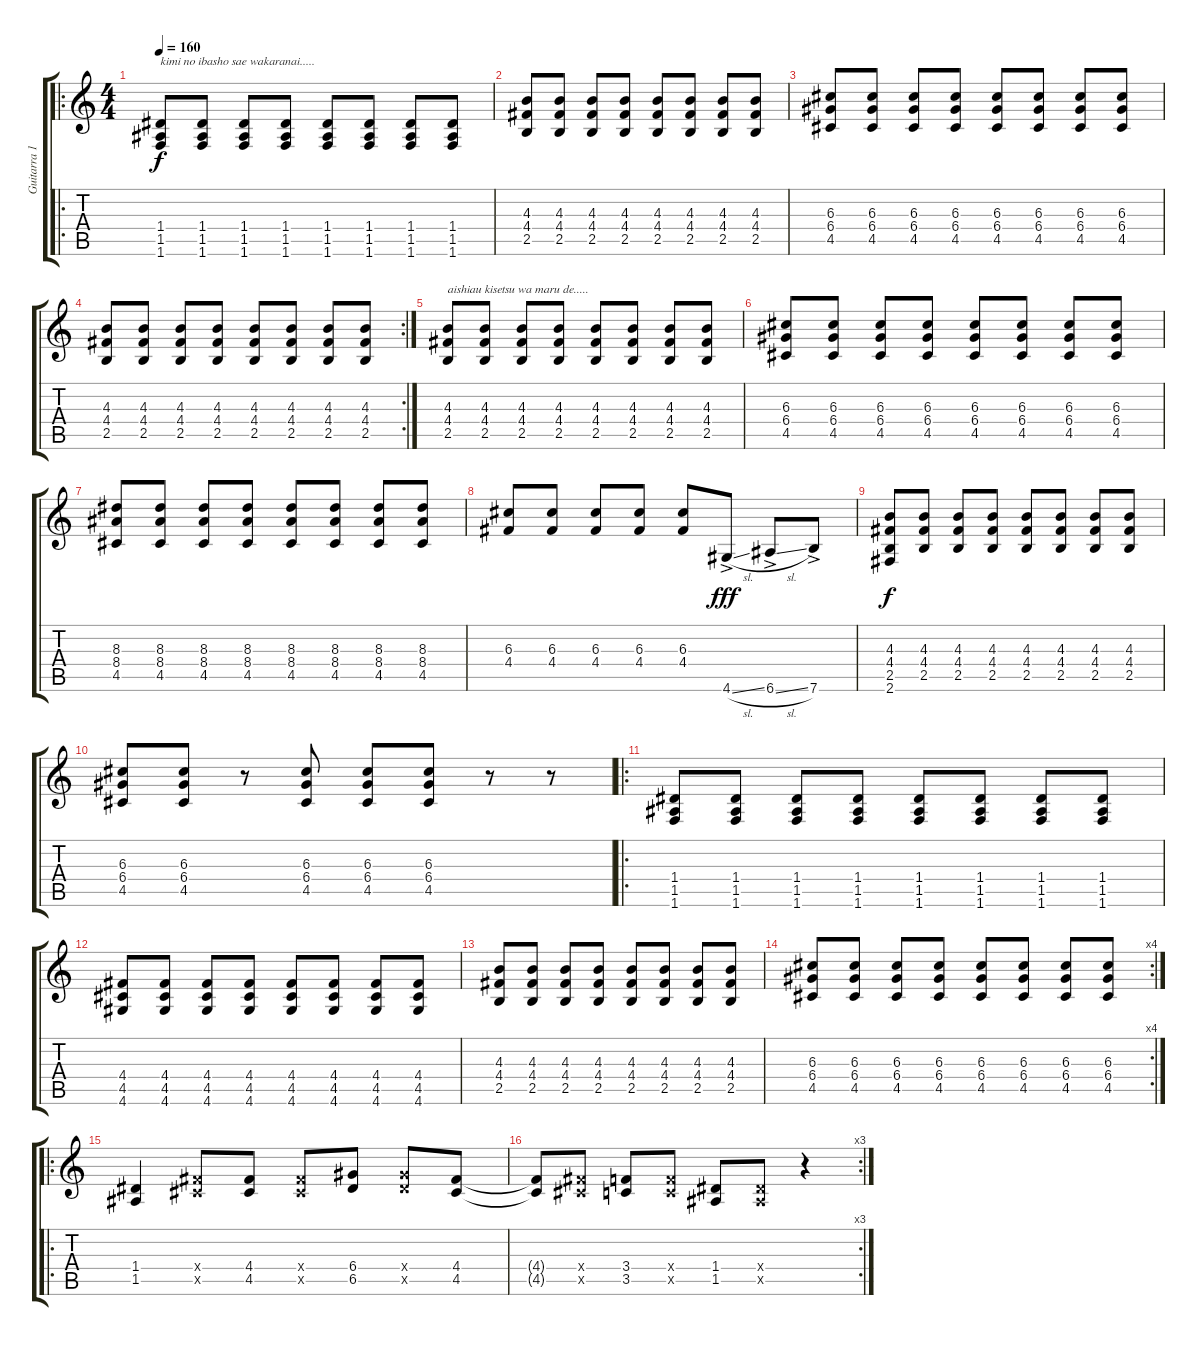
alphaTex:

\track ("Guitarra 1" "Guitarra 1") {instrument overdrivenguitar}
\staff {score tabs}
\tuning (E4 B3 G3 D3 A2 E2) {hide}
\ro
\ts (4 4)
\tempo 160
\clef g2
\ks c
(1.4 1.5 1.6).8{txt "kimi no ibasho sae wakaranai....." dy f} (1.4 1.5 1.6).8 (1.4 1.5 1.6).8 (1.4 1.5 1.6).8 (1.4 1.5 1.6).8 (1.4 1.5 1.6).8 (1.4 1.5 1.6).8 (1.4 1.5 1.6).8 |
(4.3 4.4 2.5).8 (4.3 4.4 2.5).8 (4.3 4.4 2.5).8 (4.3 4.4 2.5).8 (4.3 4.4 2.5).8 (4.3 4.4 2.5).8 (4.3 4.4 2.5).8 (4.3 4.4 2.5).8 |
(6.3 6.4 4.5).8 (6.3 6.4 4.5).8 (6.3 6.4 4.5).8 (6.3 6.4 4.5).8 (6.3 6.4 4.5).8 (6.3 6.4 4.5).8 (6.3 6.4 4.5).8 (6.3 6.4 4.5).8 |
\rc 2
(4.3 4.4 2.5).8 (4.3 4.4 2.5).8 (4.3 4.4 2.5).8 (4.3 4.4 2.5).8 (4.3 4.4 2.5).8 (4.3 4.4 2.5).8 (4.3 4.4 2.5).8 (4.3 4.4 2.5).8 |
(4.3 4.4 2.5).8{txt "aishiau kisetsu wa maru de....."} (4.3 4.4 2.5).8 (4.3 4.4 2.5).8 (4.3 4.4 2.5).8 (4.3 4.4 2.5).8 (4.3 4.4 2.5).8 (4.3 4.4 2.5).8 (4.3 4.4 2.5).8 |
(6.3 6.4 4.5).8 (6.3 6.4 4.5).8 (6.3 6.4 4.5).8 (6.3 6.4 4.5).8 (6.3 6.4 4.5).8 (6.3 6.4 4.5).8 (6.3 6.4 4.5).8 (6.3 6.4 4.5).8 |
(8.3 8.4 4.5).8 (8.3 8.4 4.5).8 (8.3 8.4 4.5).8 (8.3 8.4 4.5).8 (8.3 8.4 4.5).8 (8.3 8.4 4.5).8 (8.3 8.4 4.5).8 (8.3 8.4 4.5).8 |
(6.3 4.4).8 (6.3 4.4).8 (6.3 4.4).8 (6.3 4.4).8 (6.3 4.4).8 4.6{sl ac}.8{dy fff} 6.6{sl ac}.8 7.6{ac}.8 |
(4.3 4.4 2.5 2.6).8{dy f} (4.3 4.4 2.5).8 (4.3 4.4 2.5).8 (4.3 4.4 2.5).8 (4.3 4.4 2.5).8 (4.3 4.4 2.5).8 (4.3 4.4 2.5).8 (4.3 4.4 2.5).8 |
(6.3 6.4 4.5).8 (6.3 6.4 4.5).8 r.8 (6.3 6.4 4.5).8 (6.3 6.4 4.5).8 (6.3 6.4 4.5).8 r.8 r.8 |
\ro
(1.4 1.5 1.6).8 (1.4 1.5 1.6).8 (1.4 1.5 1.6).8 (1.4 1.5 1.6).8 (1.4 1.5 1.6).8 (1.4 1.5 1.6).8 (1.4 1.5 1.6).8 (1.4 1.5 1.6).8 |
(4.4 4.5 4.6).8 (4.4 4.5 4.6).8 (4.4 4.5 4.6).8 (4.4 4.5 4.6).8 (4.4 4.5 4.6).8 (4.4 4.5 4.6).8 (4.4 4.5 4.6).8 (4.4 4.5 4.6).8 |
(4.3 4.4 2.5).8 (4.3 4.4 2.5).8 (4.3 4.4 2.5).8 (4.3 4.4 2.5).8 (4.3 4.4 2.5).8 (4.3 4.4 2.5).8 (4.3 4.4 2.5).8 (4.3 4.4 2.5).8 |
\rc 4
(6.3 6.4 4.5).8 (6.3 6.4 4.5).8 (6.3 6.4 4.5).8 (6.3 6.4 4.5).8 (6.3 6.4 4.5).8 (6.3 6.4 4.5).8 (6.3 6.4 4.5).8 (6.3 6.4 4.5).8 |
\ro
(1.4 1.5).4 (4.4{x} 4.5{x}).8 (4.4 4.5).8 (4.4{x} 4.5{x}).8 (6.4 6.5).8 (6.4{x} 6.5{x}).8 (4.4 4.5).8 |
\rc 3
(4.4{t} 4.5{t}).8 (4.4{x} 4.5{x}).8 (3.4 3.5).8 (3.4{x} 3.5{x}).8 (1.4 1.5).8 (1.4{x} 1.5{x}).8 r.4
